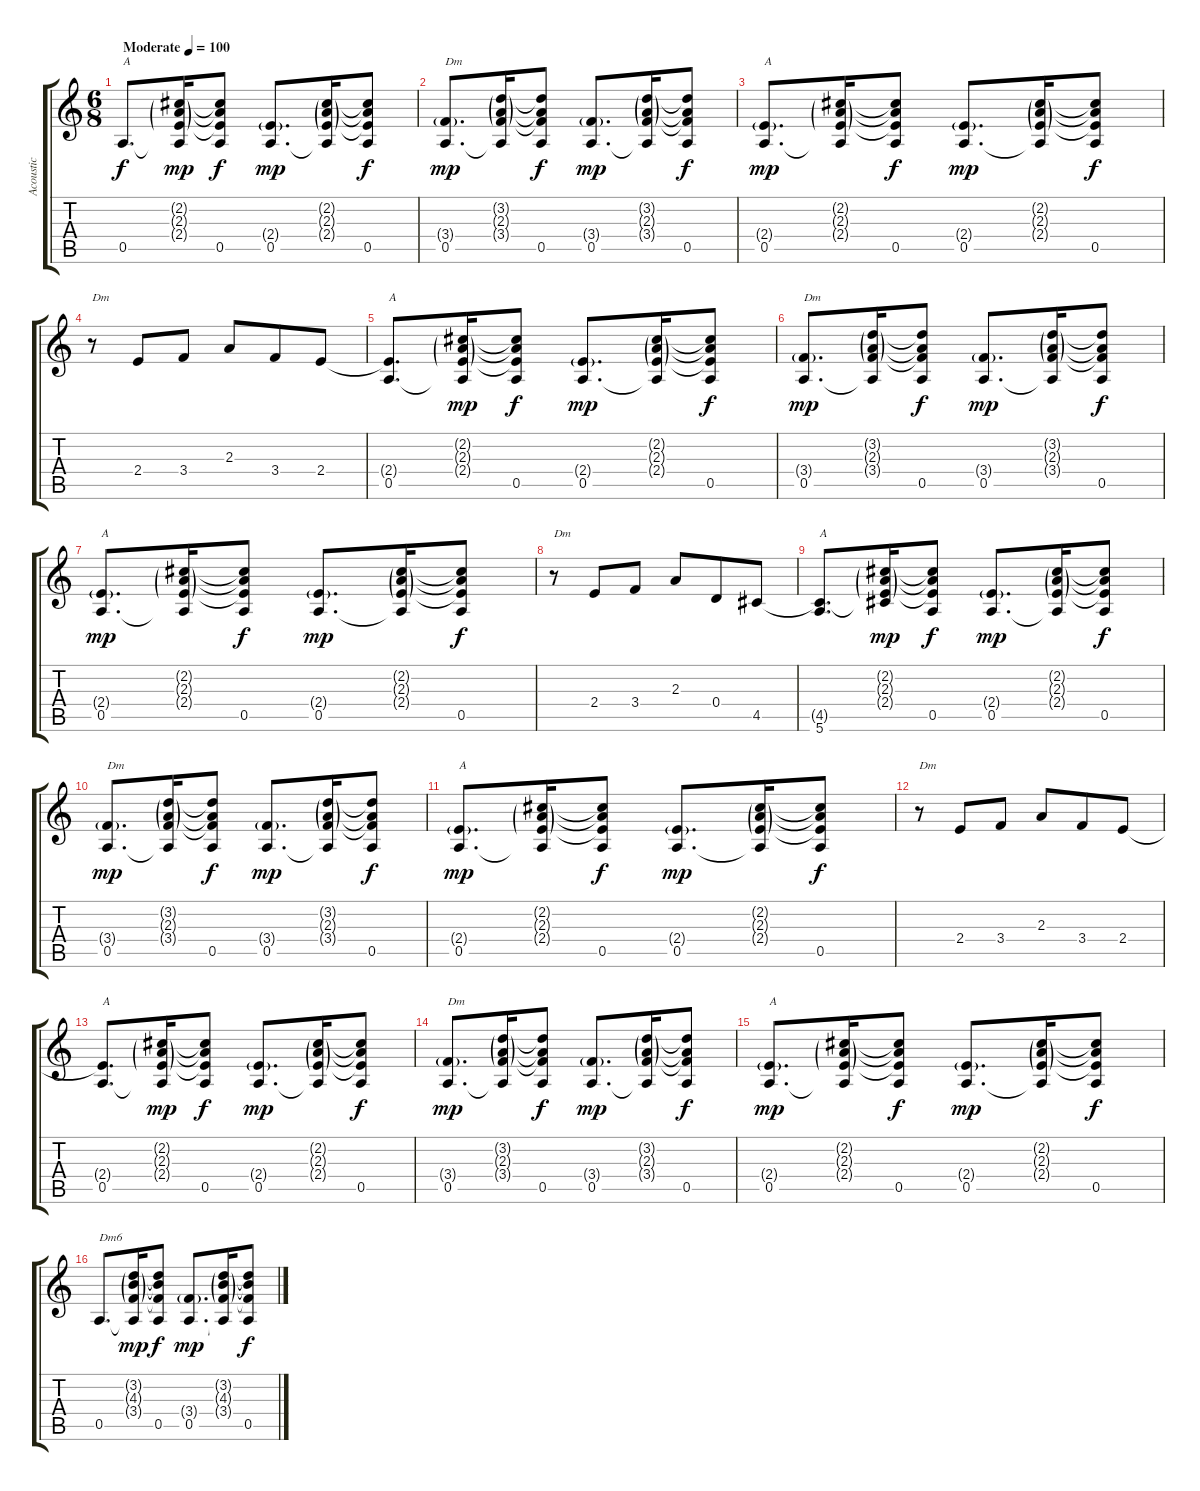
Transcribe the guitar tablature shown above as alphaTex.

\track ("Acoustic" "Acoustic") {instrument acousticguitarsteel}
\staff {score tabs}
\tuning (E4 B3 G3 D3 A2 E2) {hide}
\ts (6 8)
\tempo (100 "Moderate")
\clef g2
\ks c
0.5.8{d txt "A" dy f instrument acousticguitarsteel} (2.2{g} 2.3{g} 2.4{g} 0.5{t}).16{dy mp} (2.2{t} 2.3{t} 2.4{t} 0.5).8{dy f} (2.4{g} 0.5).8{d dy mp} (2.2{g} 2.3{g} 2.4{g} 0.5{t}).16 (2.2{t} 2.3{t} 2.4{t} 0.5).8{dy f} |
(3.4{g} 0.5).8{d txt "Dm" dy mp} (3.2{g} 2.3{g} 3.4{g} 0.5{t}).16 (3.2{t} 2.3{t} 3.4{t} 0.5).8{dy f} (3.4{g} 0.5).8{d dy mp} (3.2{g} 2.3{g} 3.4{g} 0.5{t}).16 (3.2{t} 2.3{t} 3.4{t} 0.5).8{dy f} |
(2.4{g} 0.5).8{d txt "A" dy mp} (2.2{g} 2.3{g} 2.4{g} 0.5{t}).16 (2.2{t} 2.3{t} 2.4{t} 0.5).8{dy f} (2.4{g} 0.5).8{d dy mp} (2.2{g} 2.3{g} 2.4{g} 0.5{t}).16 (2.2{t} 2.3{t} 2.4{t} 0.5).8{dy f} |
r.8{txt "Dm"} 2.4.8 3.4.8 2.3.8 3.4.8 2.4.8 |
(2.4{t} 0.5).8{d txt "A"} (2.2{g} 2.3{g} 2.4{g} 0.5{t}).16{dy mp} (2.2{t} 2.3{t} 2.4{t} 0.5).8{dy f} (2.4{g} 0.5).8{d dy mp} (2.2{g} 2.3{g} 2.4{g} 0.5{t}).16 (2.2{t} 2.3{t} 2.4{t} 0.5).8{dy f} |
(3.4{g} 0.5).8{d txt "Dm" dy mp} (3.2{g} 2.3{g} 3.4{g} 0.5{t}).16 (3.2{t} 2.3{t} 3.4{t} 0.5).8{dy f} (3.4{g} 0.5).8{d dy mp} (3.2{g} 2.3{g} 3.4{g} 0.5{t}).16 (3.2{t} 2.3{t} 3.4{t} 0.5).8{dy f} |
(2.4{g} 0.5).8{d txt "A" dy mp} (2.2{g} 2.3{g} 2.4{g} 0.5{t}).16 (2.2{t} 2.3{t} 2.4{t} 0.5).8{dy f} (2.4{g} 0.5).8{d dy mp} (2.2{g} 2.3{g} 2.4{g} 0.5{t}).16 (2.2{t} 2.3{t} 2.4{t} 0.5).8{dy f} |
r.8{txt "Dm"} 2.4.8 3.4.8 2.3.8 0.4.8 4.5.8 |
(4.5{t} 5.6).8{d txt "A"} (2.2{g} 2.3{g} 2.4{g} 4.5{t}).16{dy mp} (2.2{t} 2.3{t} 2.4{t} 0.5).8{dy f} (2.4{g} 0.5).8{d dy mp} (2.2{g} 2.3{g} 2.4{g} 0.5{t}).16 (2.2{t} 2.3{t} 2.4{t} 0.5).8{dy f} |
(3.4{g} 0.5).8{d txt "Dm" dy mp} (3.2{g} 2.3{g} 3.4{g} 0.5{t}).16 (3.2{t} 2.3{t} 3.4{t} 0.5).8{dy f} (3.4{g} 0.5).8{d dy mp} (3.2{g} 2.3{g} 3.4{g} 0.5{t}).16 (3.2{t} 2.3{t} 3.4{t} 0.5).8{dy f} |
(2.4{g} 0.5).8{d txt "A" dy mp} (2.2{g} 2.3{g} 2.4{g} 0.5{t}).16 (2.2{t} 2.3{t} 2.4{t} 0.5).8{dy f} (2.4{g} 0.5).8{d dy mp} (2.2{g} 2.3{g} 2.4{g} 0.5{t}).16 (2.2{t} 2.3{t} 2.4{t} 0.5).8{dy f} |
r.8{txt "Dm"} 2.4.8 3.4.8 2.3.8 3.4.8 2.4.8 |
(2.4{t} 0.5).8{d txt "A"} (2.2{g} 2.3{g} 2.4{g} 0.5{t}).16{dy mp} (2.2{t} 2.3{t} 2.4{t} 0.5).8{dy f} (2.4{g} 0.5).8{d dy mp} (2.2{g} 2.3{g} 2.4{g} 0.5{t}).16 (2.2{t} 2.3{t} 2.4{t} 0.5).8{dy f} |
(3.4{g} 0.5).8{d txt "Dm" dy mp} (3.2{g} 2.3{g} 3.4{g} 0.5{t}).16 (3.2{t} 2.3{t} 3.4{t} 0.5).8{dy f} (3.4{g} 0.5).8{d dy mp} (3.2{g} 2.3{g} 3.4{g} 0.5{t}).16 (3.2{t} 2.3{t} 3.4{t} 0.5).8{dy f} |
(2.4{g} 0.5).8{d txt "A" dy mp} (2.2{g} 2.3{g} 2.4{g} 0.5{t}).16 (2.2{t} 2.3{t} 2.4{t} 0.5).8{dy f} (2.4{g} 0.5).8{d dy mp} (2.2{g} 2.3{g} 2.4{g} 0.5{t}).16 (2.2{t} 2.3{t} 2.4{t} 0.5).8{dy f} |
0.5.8{d txt "Dm6"} (3.2{g} 4.3{g} 3.4{g} 0.5{t}).16{dy mp} (3.2{t} 4.3{t} 3.4{t} 0.5).8{dy f} (3.4{g} 0.5).8{d dy mp} (3.2{g} 4.3{g} 3.4{g} 0.5{t}).16 (3.2{t} 4.3{t} 3.4{t} 0.5).8{dy f}
